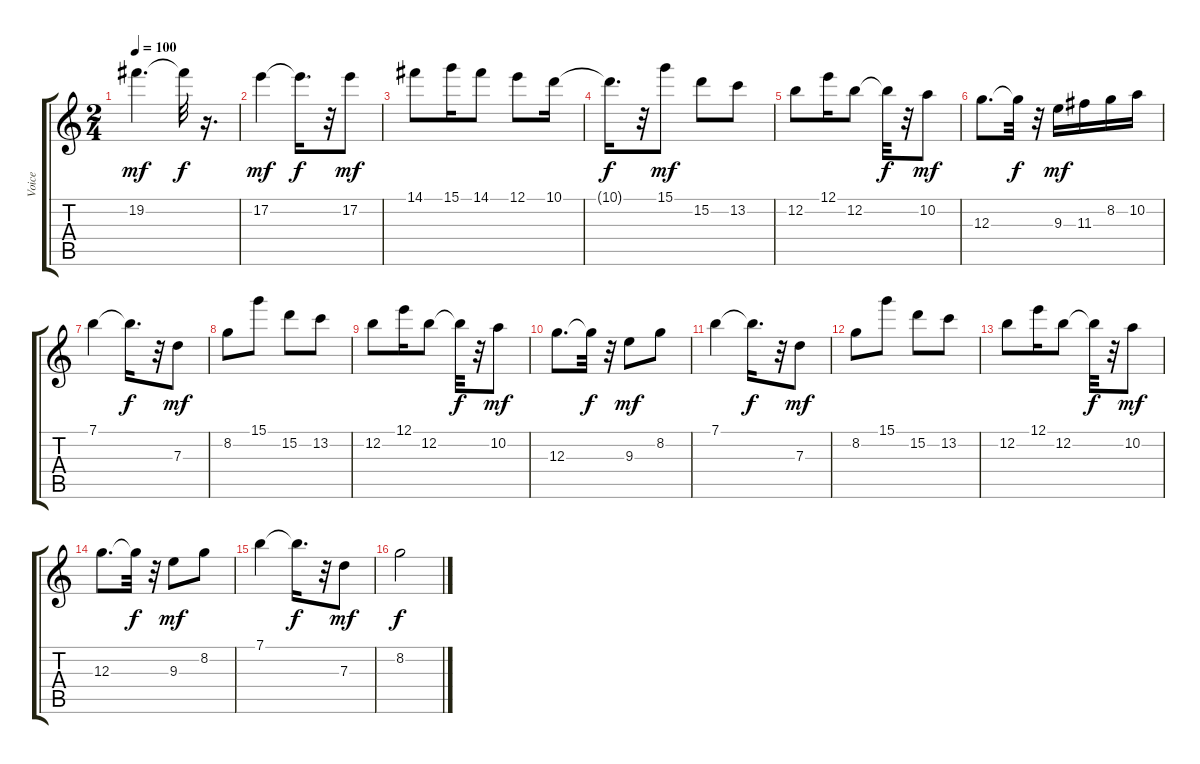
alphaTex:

\track ("Voice" "Voice") {instrument acousticguitarsteel}
\staff {score tabs}
\tuning (E4 B3 G3 D3 A2 E2) {hide}
\ts (2 4)
\tempo 100
\clef g2
\ks c
19.2.4{d dy mf} 19.2{t}.32{dy f} r.16{d} |
17.2.4{dy mf} 17.2{t}.16{d dy f} r.32 17.2.8{dy mf} |
14.1.8 15.1.16 14.1.8 12.1.8 10.1.16 |
10.1{t}.16{d dy f} r.32 15.1.8{dy mf} 15.2.8 13.2.8 |
12.2.8 12.1.16 12.2.8 12.2{t}.32{dy f} r.32 10.2.8{dy mf} |
12.3.8{d} 12.3{t}.32{dy f} r.32 9.3.16{dy mf} 11.3.16 8.2.16 10.2.16 |
7.1.4 7.1{t}.16{d dy f} r.32 7.3.8{dy mf} |
8.2.8 15.1.8 15.2.8 13.2.8 |
12.2.8 12.1.16 12.2.8 12.2{t}.32{dy f} r.32 10.2.8{dy mf} |
12.3.8{d} 12.3{t}.32{dy f} r.32 9.3.8{dy mf} 8.2.8 |
7.1.4 7.1{t}.16{d dy f} r.32 7.3.8{dy mf} |
8.2.8 15.1.8 15.2.8 13.2.8 |
12.2.8 12.1.16 12.2.8 12.2{t}.32{dy f} r.32 10.2.8{dy mf} |
12.3.8{d} 12.3{t}.32{dy f} r.32 9.3.8{dy mf} 8.2.8 |
7.1.4 7.1{t}.16{d dy f} r.32 7.3.8{dy mf} |
8.2.2{dy f}
